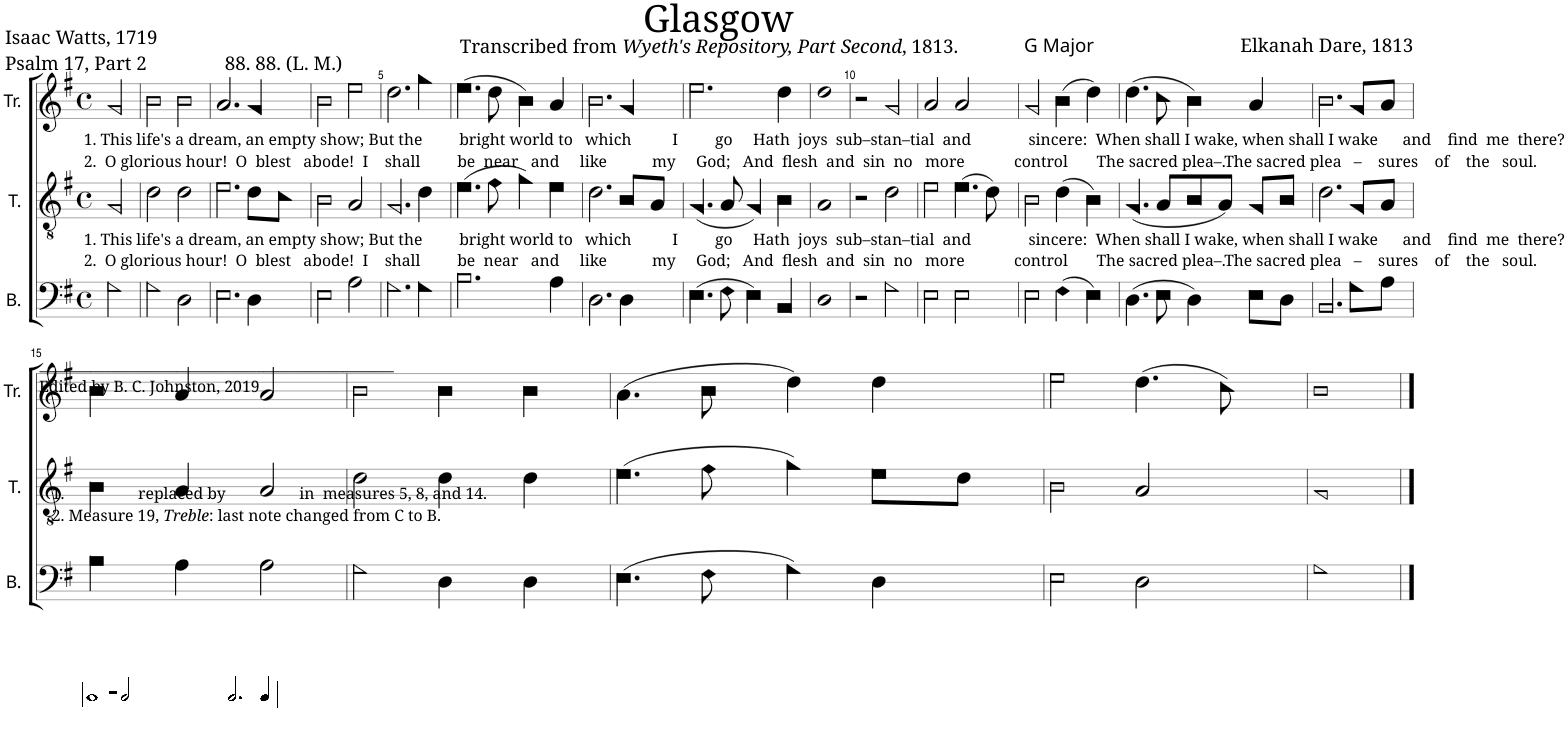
**kern	**kern	**kern
*part3	*part2	*part1
*staff3	*staff2	*staff1
*I"B.	*I"T.	*I"Tr.
*I'B.	*I'T.	*I'Tr.
*clefF4	*clefGv2	*clefG2
*k[f#]	*k[f#]	*k[f#]
*M4/4	*M4/4	*M4/4
*met(c)	*met(c)	*met(c)
=1	=1	=1
!	!	!LO:TX:b:t=1. This life's a dream, an empty show; But the         bright world to   which          I         go     Hath  joys  sub–stan–tial  and              sincere&colon;  When shall I wake, when shall I wake      and    find  me  there?
!	!	!LO:TX:b:t=2.  O glorious hour!  O  blest   abode!  I    shall         be  near   and     like           my     God;   And  flesh  and  sin  no   more            control       The sacred plea–.The sacred plea   –    sures    of    the   soul.
!	!LO:TX:b:t=1. This life's a dream, an empty show; But the         bright world to   which          I         go     Hath  joys  sub–stan–tial  and              sincere&colon;  When shall I wake, when shall I wake      and    find  me  there?	!
!	!LO:TX:b:t=2.  O glorious hour!  O  blest   abode!  I    shall         be  near   and     like           my     God;   And  flesh  and  sin  no   more            control       The sacred plea–.The sacred plea   –    sures    of    the   soul.	!
!LO:TX:b:t=_________________________________________________	!	!
!LO:TX:b:t=Edited by B. C. Johnston, 2019	!	!
!LO:TX:b:t=1.                  replaced by                  in  measures 5, 8, and 14.	!	!
!LO:TX:b:t=2. Measure 19,	!	!
!LO:TX:b:i:t=Treble	!	!
!LO:TX:b:t=&colon; last note changed from C to B.	!	!
2G!\	2G!/	2g!/
=2	=2	=2
2G!\	2d!\	2b!\
2D!\	2d!\	2b!\
=3	=3	=3
2.E!\	2.e!\	2.a!/
4D!\	8d!\L	4g!/
.	8c!\J	.
=4	=4	=4
2E!\	2B!\	2b!\
2A!\	2A!/	2ee!\
=5	=5	=5
2.G!\	2.G!/	2.dd!\
4G!\	4d!\	4gg!\
=6	=6	=6
2.B!\	(4.e!\	(4.ee!\
.	8f#!\	8dd!\
.	4g!\)	4b!\)
4A!\	4e!\	4a!/
=7	=7	=7
2.D!\	2.d!\	2.b!\
4D!\	8B!/L	4g!/
.	8A!/J	.
=8	=8	=8
(4.E!\	(4.G!/	2.ee!\
8F#!\	8A!/	.
4E!\)	4G!/)	.
4BB!/	4B!\	4dd!\
=9	=9	=9
1D!	1A!	1dd!
=10	=10	=10
2r	2r	2r
2G!\	2d!\	2g!/
=11	=11	=11
2E!\	2e!\	2a!/
2E!\	(4.e!\	2a!/
.	8d!\)	.
=12	=12	=12
2E!\	2B!\	2g!/
(4F#!\	(4d!\	(4b!\
4E!\)	4B!\)	4dd!\)
=13	=13	=13
(4.D!\	(4.G!/	(4.dd!\
8E!\	8A!/L	8cc!\
4D!\)	8B!/	4b!\)
.	8A!/J)	.
8E!\L	8G!/L	4a!/
8D!\J	8B!/J	.
=14	=14	=14
2.BB!/	2.d!\	2.b!\
8G!\L	8G!/L	8g!/L
8A!\J	8A!/J	8a!/J
!!LO:LB:g=z
=15	=15	=15
4B!\	4B!\	4b!\
4A!\	4A!/	4a!/
2A!\	2A!/	2a!/
=16	=16	=16
2G!\	2d!\	2b!\
4D!\	4d!\	4b!\
4D!\	4d!\	4b!\
=17	=17	=17
(4.E!\	(4.e!\	(4.a!\
8F#!\	8f#!\	8b!\
4G!\)	4g!\)	4dd!\)
4D!\	8e!\L	4dd!\
.	8d!\J	.
=18	=18	=18
2E!\	2B!\	2ee!\
2D!\	2A!/	(4.dd!\
.	.	8cc!\)
=19	=19	=19
1G!	1G!	1b!
==	==	==
*-	*-	*-
